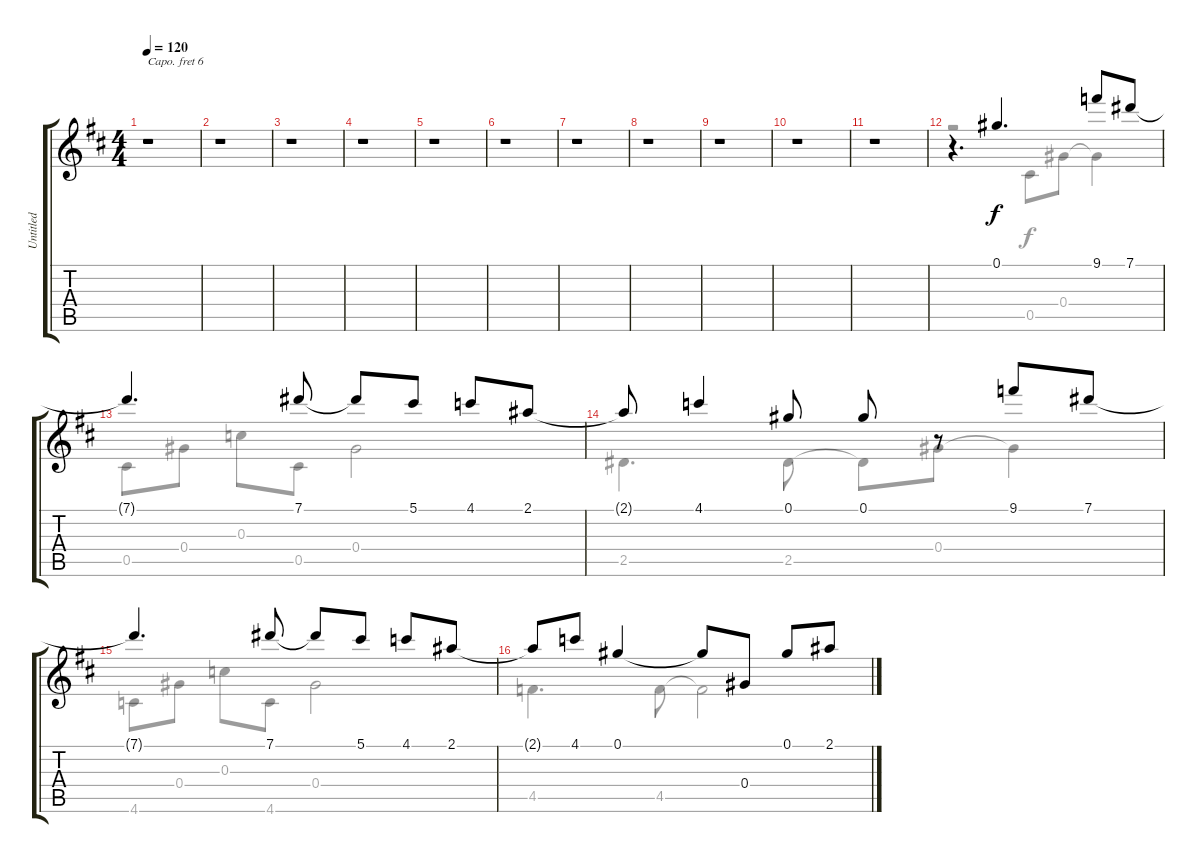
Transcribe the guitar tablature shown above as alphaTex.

\track ("Untitled" "Untitled") {instrument acousticguitarnylon}
\staff {score tabs}
\capo 6
\tuning (D4 A3 Gb3 D3 G2 D2) {hide}
\voice
\ts (4 4)
\tempo 120
\clef g2
\ks d
r.1{dy f} |
r.1 |
r.1 |
r.1 |
r.1 |
r.1 |
r.1 |
r.1 |
r.1 |
r.1 |
r.1 |
r.4{d} 0.1.4{d} 9.1.8 7.1.8 |
7.1{t}.4{d} 7.1.8 7.1{t}.8 5.1.8 4.1.8 2.1.8 |
2.1{t}.8 4.1.4 0.1.8 0.1.8 r.8 9.1.8 7.1.8 |
7.1{t}.4{d} 7.1.8 7.1{t}.8 5.1.8 4.1.8 2.1.8 |
2.1{t}.8 4.1.8 0.1.4 0.1{t}.8 0.4.8 0.1.8 2.1.8
\voice
\clef g2
\ottava regular
\simile none
\ks d
|
|
|
|
|
|
|
|
|
|
|
r.2 0.5.8 0.4.8 0.4{t}.4 |
0.5.8 0.4.8 0.3.8 0.5.8 0.4.2 |
2.5.4{d} 2.5.8 2.5{t}.8 0.4.8 0.4{t}.4 |
4.6.8 0.4.8 0.3.8 4.6.8 0.4.2 |
4.5.4{d} 4.5.8 4.5{t}.2
